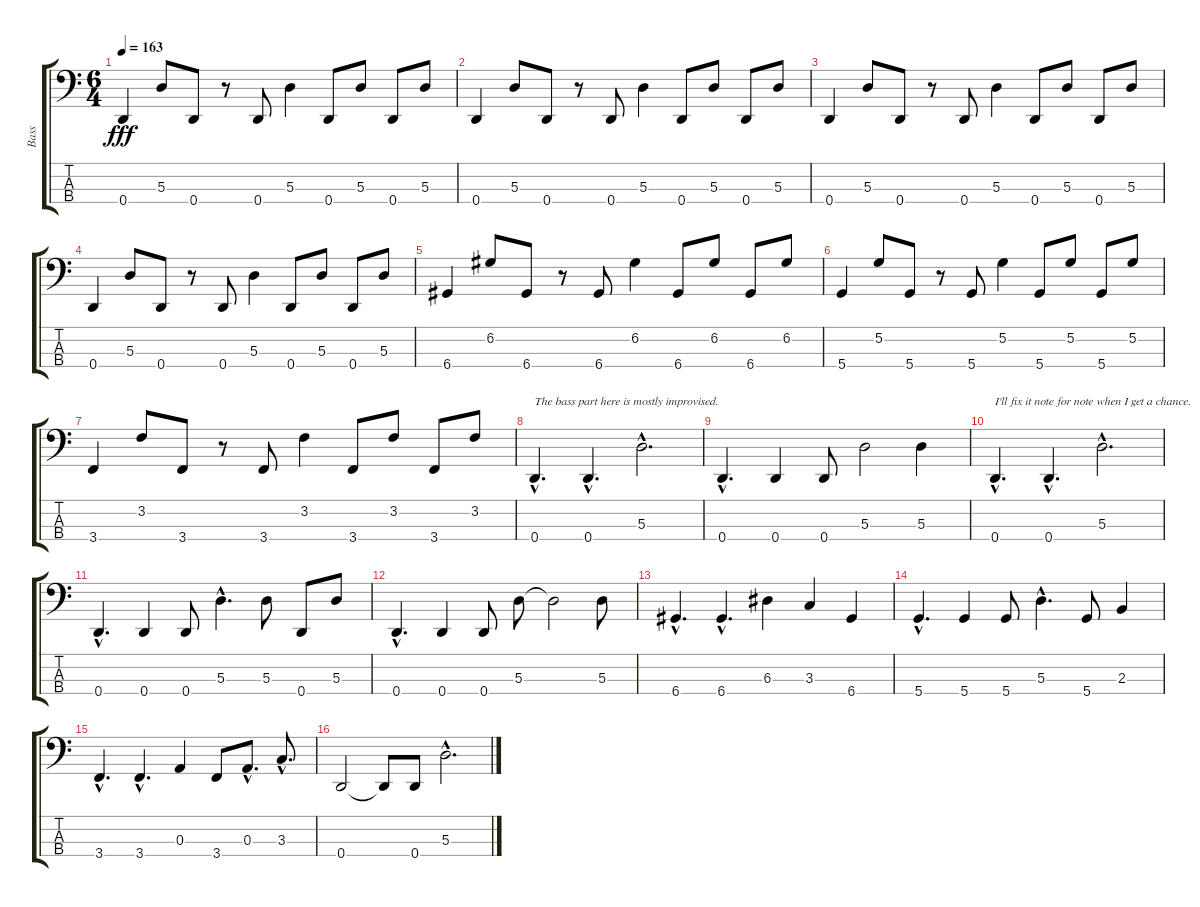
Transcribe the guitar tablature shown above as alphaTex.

\track ("Bass" "Bass") {instrument electricbassfinger}
\staff {score tabs}
\tuning (G2 D2 A1 D1) {hide}
\ts (6 4)
\tempo 163
\clef f4
\ks c
0.4.4{dy fff} 5.3.8 0.4.8 r.8 0.4.8 5.3.4 0.4.8 5.3.8 0.4.8 5.3.8 |
0.4.4 5.3.8 0.4.8 r.8 0.4.8 5.3.4 0.4.8 5.3.8 0.4.8 5.3.8 |
0.4.4 5.3.8 0.4.8 r.8 0.4.8 5.3.4 0.4.8 5.3.8 0.4.8 5.3.8 |
0.4.4 5.3.8 0.4.8 r.8 0.4.8 5.3.4 0.4.8 5.3.8 0.4.8 5.3.8 |
6.4.4 6.2.8 6.4.8 r.8 6.4.8 6.2.4 6.4.8 6.2.8 6.4.8 6.2.8 |
5.4.4 5.2.8 5.4.8 r.8 5.4.8 5.2.4 5.4.8 5.2.8 5.4.8 5.2.8 |
3.4.4 3.2.8 3.4.8 r.8 3.4.8 3.2.4 3.4.8 3.2.8 3.4.8 3.2.8 |
0.4{hac}.4{d txt "The bass part here is mostly improvised."} 0.4{hac}.4{d} 5.3{hac}.2{d} |
0.4{hac}.4{d} 0.4.4 0.4.8 5.3.2 5.3.4 |
0.4{hac}.4{d txt "I'll fix it note for note when I get a chance."} 0.4{hac}.4{d} 5.3{hac}.2{d} |
0.4{hac}.4{d} 0.4.4 0.4.8 5.3{hac}.4{d} 5.3.8 0.4.8 5.3.8 |
0.4{hac}.4{d} 0.4.4 0.4.8 5.3.8 5.3{t}.2 5.3.8 |
6.4{hac}.4{d} 6.4{hac}.4{d} 6.3.4 3.3.4 6.4.4 |
5.4{hac}.4{d} 5.4.4 5.4.8 5.3{hac}.4{d} 5.4.8 2.3.4 |
3.4{hac}.4{d} 3.4{hac}.4{d} 0.3.4 3.4.8 0.3{hac}.8{d} 3.3{hac}.8{d} |
0.4.2 0.4{t}.8 0.4.8 5.3{hac}.2{d}
